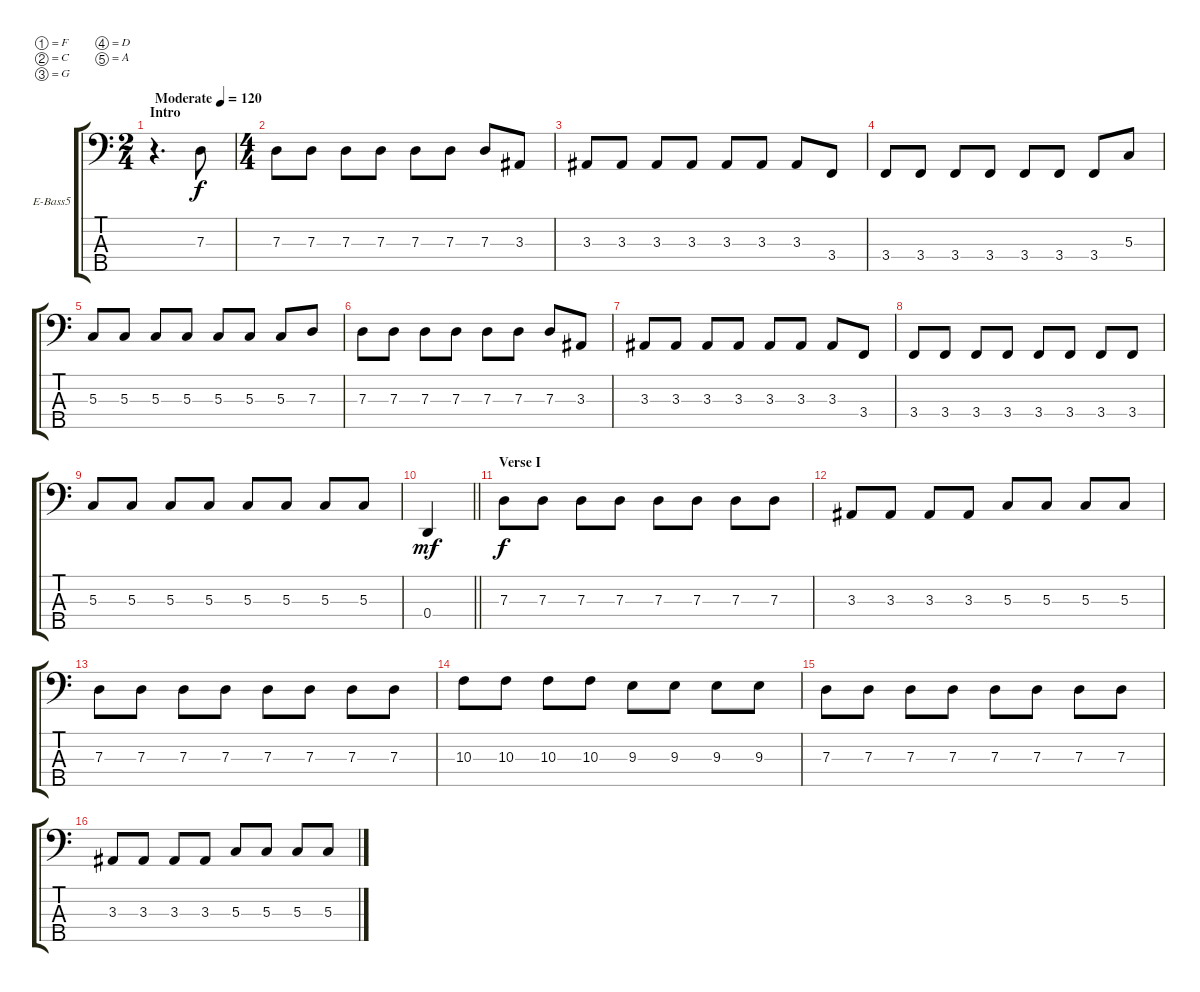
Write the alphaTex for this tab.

\bracketExtendMode groupsimilarinstruments
\firstSystemTrackNameOrientation horizontal
\otherSystemsTrackNameOrientation horizontal
\track ("T. Sammet - Bass" "E-Bass5") {instrument electricbassfinger}
\staff {score tabs}
\tuning (F2 C2 G1 D1 A0)
\ts (2 4)
\beaming (8 2 2)
\section ("" "Intro")
\tempo (120 "Moderate")
\clef f4
\ks c
r.4{d dy f instrument electricbassfinger} 7.3.8 |
\ts (4 4)
\beaming (8 2 2 2 2)
7.3.8 7.3.8 7.3.8 7.3.8 7.3.8 7.3.8 7.3.8 3.3.8 |
3.3.8 3.3.8 3.3.8 3.3.8 3.3.8 3.3.8 3.3.8 3.4.8 |
3.4.8 3.4.8 3.4.8 3.4.8 3.4.8 3.4.8 3.4.8 5.3.8 |
5.3.8 5.3.8 5.3.8 5.3.8 5.3.8 5.3.8 5.3.8 7.3.8 |
7.3.8 7.3.8 7.3.8 7.3.8 7.3.8 7.3.8 7.3.8 3.3.8 |
3.3.8 3.3.8 3.3.8 3.3.8 3.3.8 3.3.8 3.3.8 3.4.8 |
3.4.8 3.4.8 3.4.8 3.4.8 3.4.8 3.4.8 3.4.8 3.4.8 |
5.3.8 5.3.8 5.3.8 5.3.8 5.3.8 5.3.8 5.3.8 5.3.8 |
\barLineRight lightlight
0.4.4{dy mf} |
\section ("" "Verse I")
7.3.8{dy f} 7.3.8 7.3.8 7.3.8 7.3.8 7.3.8 7.3.8 7.3.8 |
3.3.8 3.3.8 3.3.8 3.3.8 5.3.8 5.3.8 5.3.8 5.3.8 |
7.3.8 7.3.8 7.3.8 7.3.8 7.3.8 7.3.8 7.3.8 7.3.8 |
10.3.8 10.3.8 10.3.8 10.3.8 9.3.8 9.3.8 9.3.8 9.3.8 |
7.3.8 7.3.8 7.3.8 7.3.8 7.3.8 7.3.8 7.3.8 7.3.8 |
3.3.8 3.3.8 3.3.8 3.3.8 5.3.8 5.3.8 5.3.8 5.3.8
